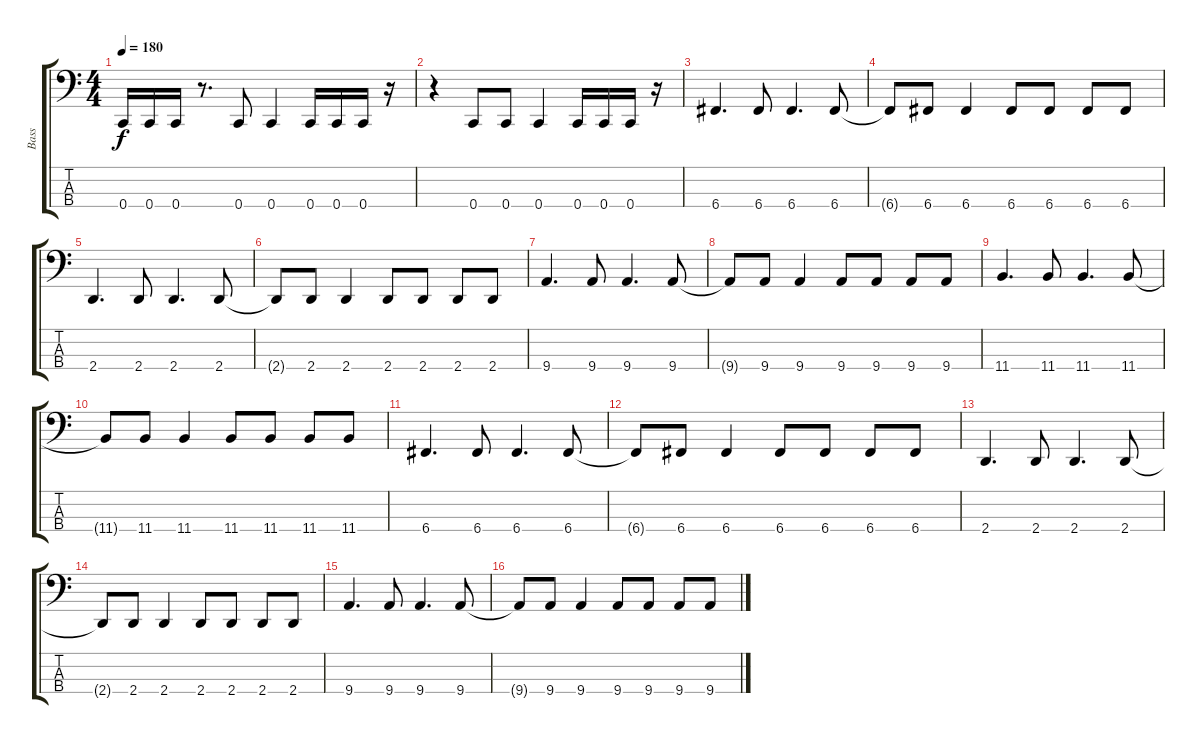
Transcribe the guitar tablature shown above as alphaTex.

\track ("Bass" "Bass") {instrument electricbasspick}
\staff {score tabs}
\tuning (F2 C2 G1 C1) {hide}
\ts (4 4)
\tempo 180
\clef f4
\ks c
0.4.16{dy f} 0.4.16 0.4.16 r.8{d} 0.4.8 0.4.4 0.4.16 0.4.16 0.4.16 r.16 |
r.4 0.4.8 0.4.8 0.4.4 0.4.16 0.4.16 0.4.16 r.16 |
6.4.4{d} 6.4.8 6.4.4{d} 6.4.8 |
6.4{t}.8 6.4.8 6.4.4 6.4.8 6.4.8 6.4.8 6.4.8 |
2.4.4{d} 2.4.8 2.4.4{d} 2.4.8 |
2.4{t}.8 2.4.8 2.4.4 2.4.8 2.4.8 2.4.8 2.4.8 |
9.4.4{d} 9.4.8 9.4.4{d} 9.4.8 |
9.4{t}.8 9.4.8 9.4.4 9.4.8 9.4.8 9.4.8 9.4.8 |
11.4.4{d} 11.4.8 11.4.4{d} 11.4.8 |
11.4{t}.8 11.4.8 11.4.4 11.4.8 11.4.8 11.4.8 11.4.8 |
6.4.4{d} 6.4.8 6.4.4{d} 6.4.8 |
6.4{t}.8 6.4.8 6.4.4 6.4.8 6.4.8 6.4.8 6.4.8 |
2.4.4{d} 2.4.8 2.4.4{d} 2.4.8 |
2.4{t}.8 2.4.8 2.4.4 2.4.8 2.4.8 2.4.8 2.4.8 |
9.4.4{d} 9.4.8 9.4.4{d} 9.4.8 |
9.4{t}.8 9.4.8 9.4.4 9.4.8 9.4.8 9.4.8 9.4.8
